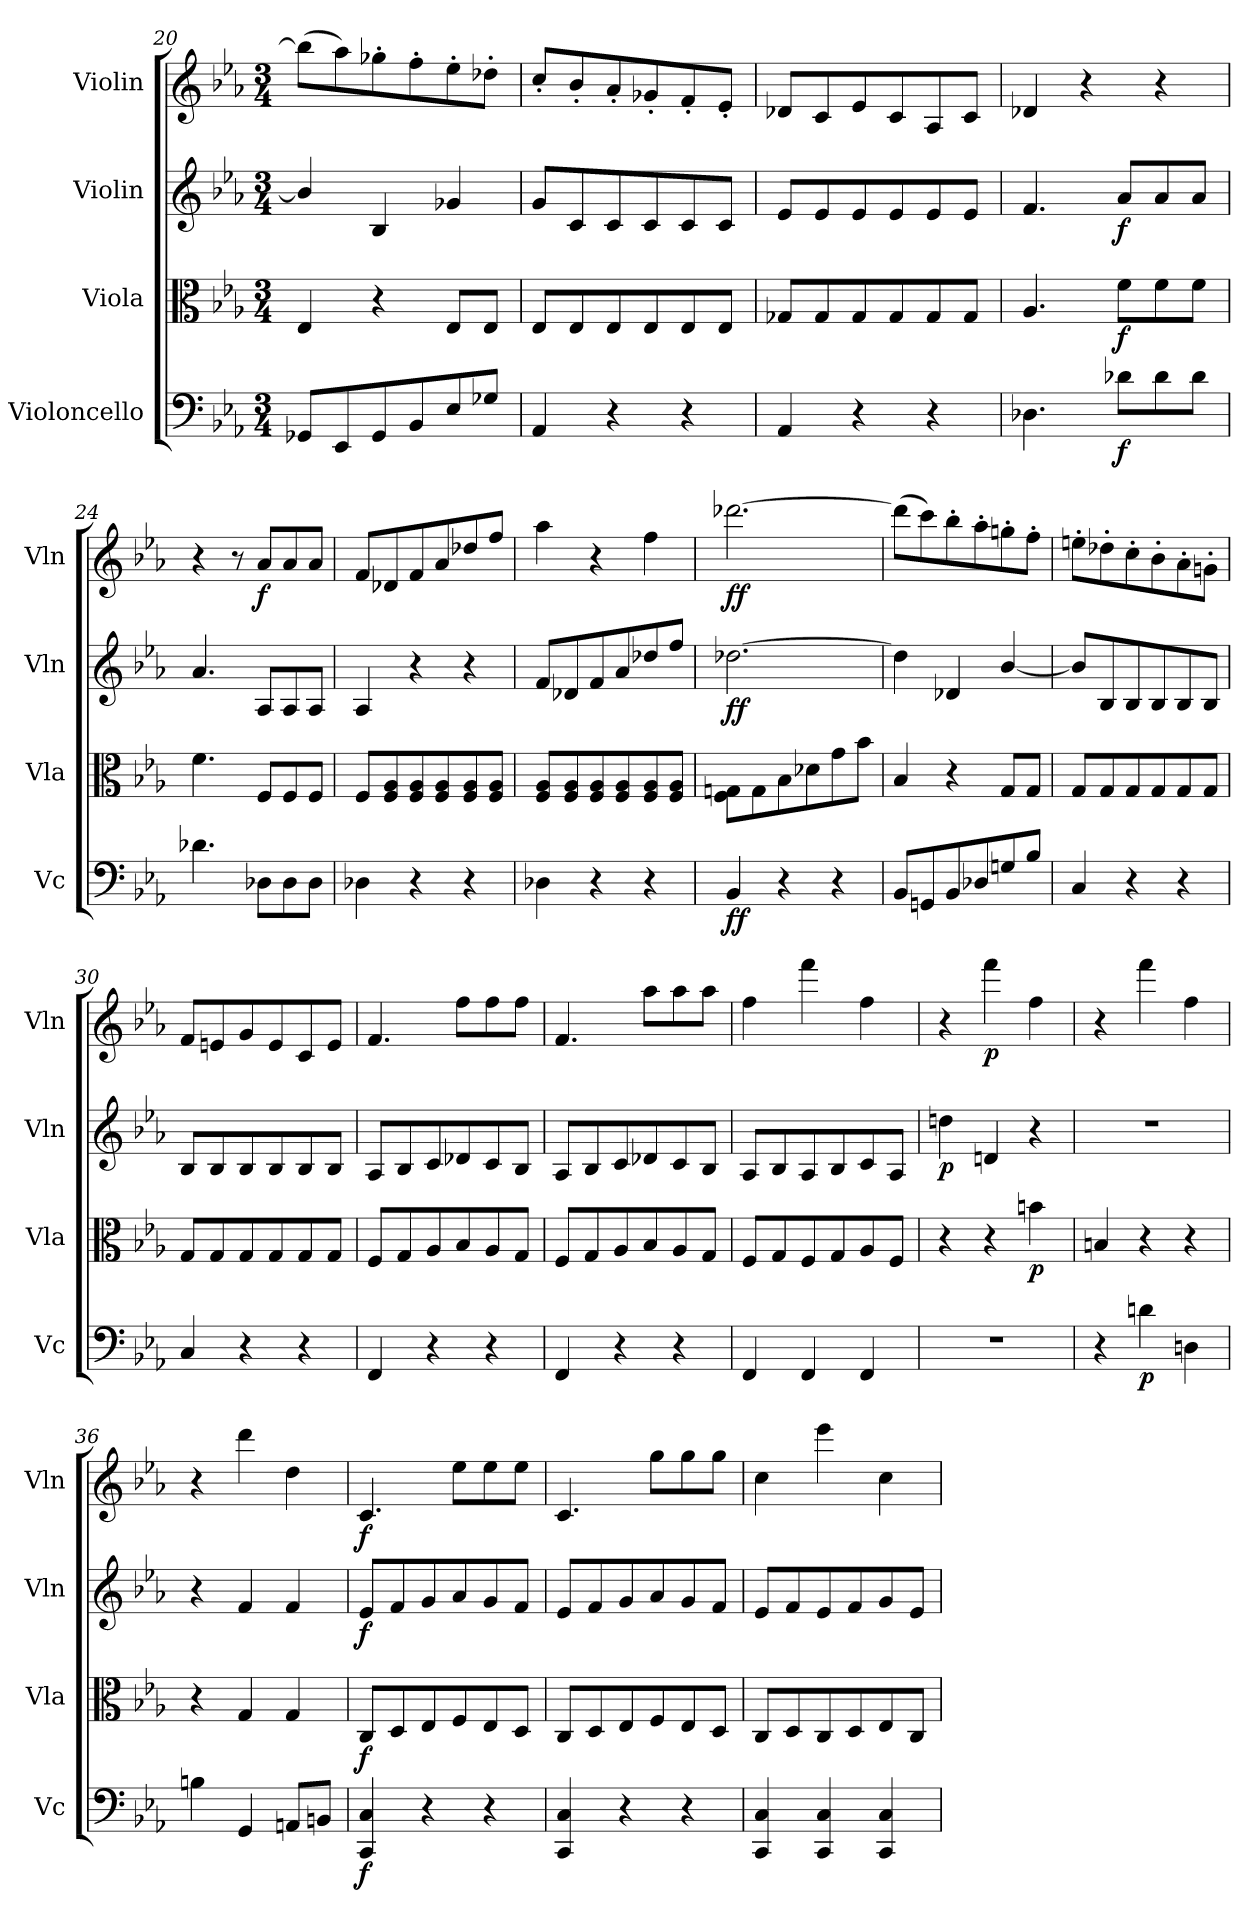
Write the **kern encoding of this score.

**kern	**dynam	**kern	**dynam	**kern	**dynam	**kern	**dynam
*part4	*part4	*part3	*part3	*part2	*part2	*part1	*part1
*staff4	*staff4	*staff3	*staff3	*staff2	*staff2	*staff1	*staff1
*I"Violoncello	*	*I"Viola	*	*I"Violin	*	*I"Violin	*
*I'Vc	*	*I'Vla	*	*I'Vln	*	*I'Vln	*
*clefF4	*	*clefC3	*	*clefG2	*	*clefG2	*
*k[b-e-a-]	*	*k[b-e-a-]	*	*k[b-e-a-]	*	*k[b-e-a-]	*
*c:	*	*c:	*	*c:	*	*c:	*
*M3/4	*	*M3/4	*	*M3/4	*	*M3/4	*
=20	=20	=20	=20	=20	=20	=20	=20
8GG-X/L	.	4E-/	.	4b-/]	.	(8bb-\L]	.
8EE-/	.	.	.	.	.	8aa-\)	.
8GG-/	.	4r	.	4B-/	.	8gg-X'\	.
8BB-/	.	.	.	.	.	8ff'\	.
8E-/	.	8E-/L	.	4g-X/	.	8ee-'\	.
8G-X/J	.	8E-/J	.	.	.	8dd-X'\J	.
=21	=21	=21	=21	=21	=21	=21	=21
4AA-/	.	8E-/L	.	8g/L	.	8cc'/L	.
.	.	8E-/	.	8c/	.	8b-'/	.
4r	.	8E-/	.	8c/	.	8a-'/	.
.	.	8E-/	.	8c/	.	8g-X'/	.
4r	.	8E-/	.	8c/	.	8f'/	.
.	.	8E-/J	.	8c/J	.	8e-'/J	.
=22	=22	=22	=22	=22	=22	=22	=22
4AA-/	.	8G-X/L	.	8e-/L	.	8d-X/L	.
.	.	8G-/	.	8e-/	.	8c/	.
4r	.	8G-/	.	8e-/	.	8e-/	.
.	.	8G-/	.	8e-/	.	8c/	.
4r	.	8G-/	.	8e-/	.	8A-/	.
.	.	8G-/J	.	8e-/J	.	8c/J	.
=23	=23	=23	=23	=23	=23	=23	=23
4.D-X\	.	4.A-/	.	4.f/	.	4d-X/	.
.	.	.	.	.	.	4r	.
8d-X\L	f	8f\L	f	8a-/L	f	.	.
8d-\	.	8f\	.	8a-/	.	4r	.
8d-\J	.	8f\J	.	8a-/J	.	.	.
=24	=24	=24	=24	=24	=24	=24	=24
4.d-X\	.	4.f\	.	4.a-/	.	4r	.
.	.	.	.	.	.	8r	.
8D-X\L	.	8F/L	.	8A-/L	.	8a-/L	f
8D-\	.	8F/	.	8A-/	.	8a-/	.
8D-\J	.	8F/J	.	8A-/J	.	8a-/J	.
=25	=25	=25	=25	=25	=25	=25	=25
4D-X\	.	8F/L	.	4A-/	.	8f/L	.
.	.	8F/ 8A-/	.	.	.	8d-X/	.
4r	.	8F/ 8A-/	.	4r	.	8f/	.
.	.	8F/ 8A-/	.	.	.	8a-/	.
4r	.	8F/ 8A-/	.	4r	.	8dd-X/	.
.	.	8F/ 8A-/J	.	.	.	8ff/J	.
=26	=26	=26	=26	=26	=26	=26	=26
4D-X\	.	8F/ 8A-/L	.	8f/L	.	4aa-\	.
.	.	8F/ 8A-/	.	8d-X/	.	.	.
4r	.	8F/ 8A-/	.	8f/	.	4r	.
.	.	8F/ 8A-/	.	8a-/	.	.	.
4r	.	8F/ 8A-/	.	8dd-X/	.	4ff\	.
.	.	8F/ 8A-/J	.	8ff/J	.	.	.
=27	=27	=27	=27	=27	=27	=27	=27
4BB-/	ff	8F\ 8Gn\L	.	[2.dd-X\	ff	[2.ddd-X\	ff
.	.	8G\	.	.	.	.	.
4r	.	8B-\	.	.	.	.	.
.	.	8d-X\	.	.	.	.	.
4r	.	8g\	.	.	.	.	.
.	.	8b-\J	.	.	.	.	.
=28	=28	=28	=28	=28	=28	=28	=28
8BB-/L	.	4B-/	.	4dd-\]	.	(8ddd-\L]	.
8GGn/	.	.	.	.	.	8ccc\)	.
8BB-/	.	4r	.	4d-X/	.	8bb-'\	.
8D-X/	.	.	.	.	.	8aa-'\	.
8Gn/	.	8G/L	.	[4b-/	.	8ggn'\	.
8B-/J	.	8G/J	.	.	.	8ff'\J	.
=29	=29	=29	=29	=29	=29	=29	=29
4C/	.	8G/L	.	8b-/L]	.	8een'\L	.
.	.	8G/	.	8B-/	.	8dd-X'\	.
4r	.	8G/	.	8B-/	.	8cc'\	.
.	.	8G/	.	8B-/	.	8b-'\	.
4r	.	8G/	.	8B-/	.	8a-'\	.
.	.	8G/J	.	8B-/J	.	8gn'\J	.
=30	=30	=30	=30	=30	=30	=30	=30
4C/	.	8G/L	.	8B-/L	.	8f/L	.
.	.	8G/	.	8B-/	.	8en/	.
4r	.	8G/	.	8B-/	.	8g/	.
.	.	8G/	.	8B-/	.	8e/	.
4r	.	8G/	.	8B-/	.	8c/	.
.	.	8G/J	.	8B-/J	.	8e/J	.
=31	=31	=31	=31	=31	=31	=31	=31
4FF/	.	8F/L	.	8A-/L	.	4.f/	.
.	.	8G/	.	8B-/	.	.	.
4r	.	8A-/	.	8c/	.	.	.
.	.	8B-/	.	8d-X/	.	8ff\L	.
4r	.	8A-/	.	8c/	.	8ff\	.
.	.	8G/J	.	8B-/J	.	8ff\J	.
=32	=32	=32	=32	=32	=32	=32	=32
4FF/	.	8F/L	.	8A-/L	.	4.f/	.
.	.	8G/	.	8B-/	.	.	.
4r	.	8A-/	.	8c/	.	.	.
.	.	8B-/	.	8d-X/	.	8aa-\L	.
4r	.	8A-/	.	8c/	.	8aa-\	.
.	.	8G/J	.	8B-/J	.	8aa-\J	.
=33	=33	=33	=33	=33	=33	=33	=33
4FF/	.	8F/L	.	8A-/L	.	4ff\	.
.	.	8G/	.	8B-/	.	.	.
4FF/	.	8F/	.	8A-/	.	4fff\	.
.	.	8G/	.	8B-/	.	.	.
4FF/	.	8A-/	.	8c/	.	4ff\	.
.	.	8F/J	.	8A-/J	.	.	.
=34	=34	=34	=34	=34	=34	=34	=34
2.r	.	4r	.	4ddn\	p	4r	.
.	.	4r	.	4dn/	.	4fff\	p
.	.	4bn\	p	4r	.	4ff\	.
=35	=35	=35	=35	=35	=35	=35	=35
4r	.	4Bn/	.	2.r	.	4r	.
4dn\	p	4r	.	.	.	4fff\	.
4Dn\	.	4r	.	.	.	4ff\	.
=36	=36	=36	=36	=36	=36	=36	=36
4Bn\	.	4r	.	4r	.	4r	.
4GG/	.	4G/	.	4f/	.	4ddd\	.
8AAn/L	.	4G/	.	4f/	.	4dd\	.
8BBn/J	.	.	.	.	.	.	.
=37	=37	=37	=37	=37	=37	=37	=37
4CC/ 4C/	f	8C/L	f	8e-/L	f	4.c/	f
.	.	8D/	.	8f/	.	.	.
4r	.	8E-/	.	8g/	.	.	.
.	.	8F/	.	8a-/	.	8ee-\L	.
4r	.	8E-/	.	8g/	.	8ee-\	.
.	.	8D/J	.	8f/J	.	8ee-\J	.
=38	=38	=38	=38	=38	=38	=38	=38
4CC/ 4C/	.	8C/L	.	8e-/L	.	4.c/	.
.	.	8D/	.	8f/	.	.	.
4r	.	8E-/	.	8g/	.	.	.
.	.	8F/	.	8a-/	.	8gg\L	.
4r	.	8E-/	.	8g/	.	8gg\	.
.	.	8D/J	.	8f/J	.	8gg\J	.
=39	=39	=39	=39	=39	=39	=39	=39
4CC/ 4C/	.	8C/L	.	8e-/L	.	4cc\	.
.	.	8D/	.	8f/	.	.	.
4CC/ 4C/	.	8C/	.	8e-/	.	4eee-\	.
.	.	8D/	.	8f/	.	.	.
4CC/ 4C/	.	8E-/	.	8g/	.	4cc\	.
.	.	8C/J	.	8e-/J	.	.	.
=	=	=	=	=	=	=	=
*-	*-	*-	*-	*-	*-	*-	*-
